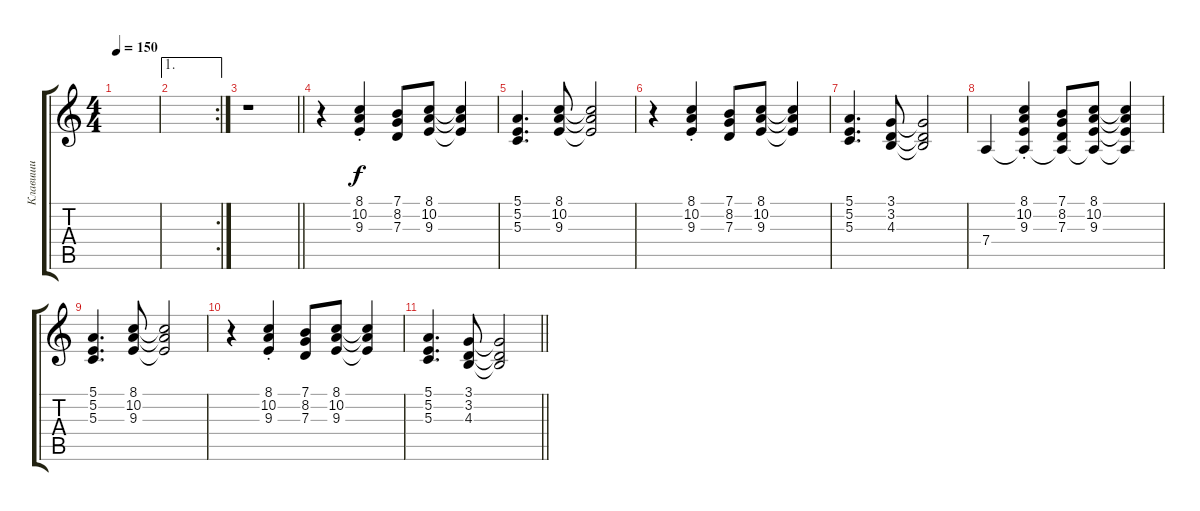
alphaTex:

\track ("Клавиши" "Клавиши") {instrument lead2sawtooth}
\staff {score tabs}
\tuning (E4 B3 G3 D3 A2 E2) {hide}
\ts (4 4)
\tempo 150
\clef g2
\ks c
|
\ae 1
\rc 2
|
\barLineRight lightlight
r.1 |
r.4 (8.1{st} 10.2{st} 9.3{st}).4 (7.1 8.2 7.3).8 (8.1 10.2 9.3).8 (8.1{t} 10.2{t} 9.3{t}).4 |
(5.1 5.2 5.3).4{d} (8.1 10.2 9.3).8 (8.1{t} 10.2{t} 9.3{t}).2 |
r.4 (8.1{st} 10.2{st} 9.3{st}).4 (7.1 8.2 7.3).8 (8.1 10.2 9.3).8 (8.1{t} 10.2{t} 9.3{t}).4 |
(5.1 5.2 5.3).4{d} (3.1 3.2 4.3).8 (3.1{t} 3.2{t} 4.3{t}).2 |
7.4.4 (8.1{st} 10.2{st} 9.3{st} 7.4{t}).4 (7.1 8.2 7.3 7.4{t}).8 (8.1 10.2 9.3 7.4{t}).8 (8.1{t} 10.2{t} 9.3{t} 7.4{t}).4 |
(5.1 5.2 5.3).4{d} (8.1 10.2 9.3).8 (8.1{t} 10.2{t} 9.3{t}).2 |
r.4 (8.1{st} 10.2{st} 9.3{st}).4 (7.1 8.2 7.3).8 (8.1 10.2 9.3).8 (8.1{t} 10.2{t} 9.3{t}).4 |
\barLineRight lightlight
(5.1 5.2 5.3).4{d} (3.1 3.2 4.3).8 (3.1{t} 3.2{t} 4.3{t}).2
